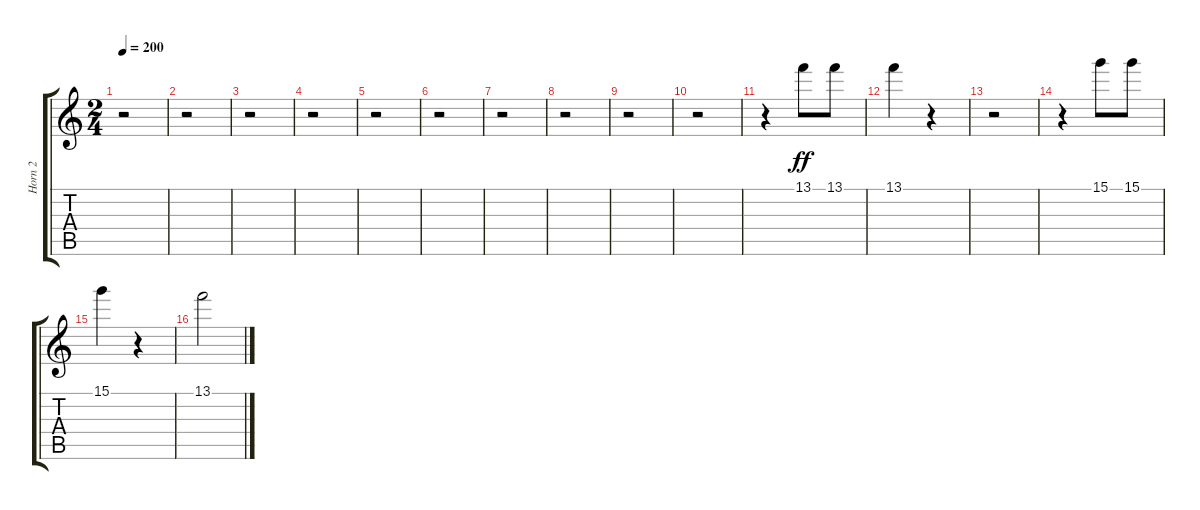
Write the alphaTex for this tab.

\track ("Horn 2" "Horn 2") {instrument acousticguitarnylon}
\staff {score tabs}
\tuning (E4 B3 G3 D3 A2 E2) {hide}
\ts (2 4)
\tempo 200
\clef g2
\ks c
r.2{dy ff} |
r.2 |
r.2 |
r.2 |
r.2 |
r.2 |
r.2 |
r.2 |
r.2 |
r.2 |
r.4 13.1.8 13.1.8 |
13.1.4 r.4 |
r.2 |
r.4 15.1.8 15.1.8 |
15.1.4 r.4 |
13.1.2
